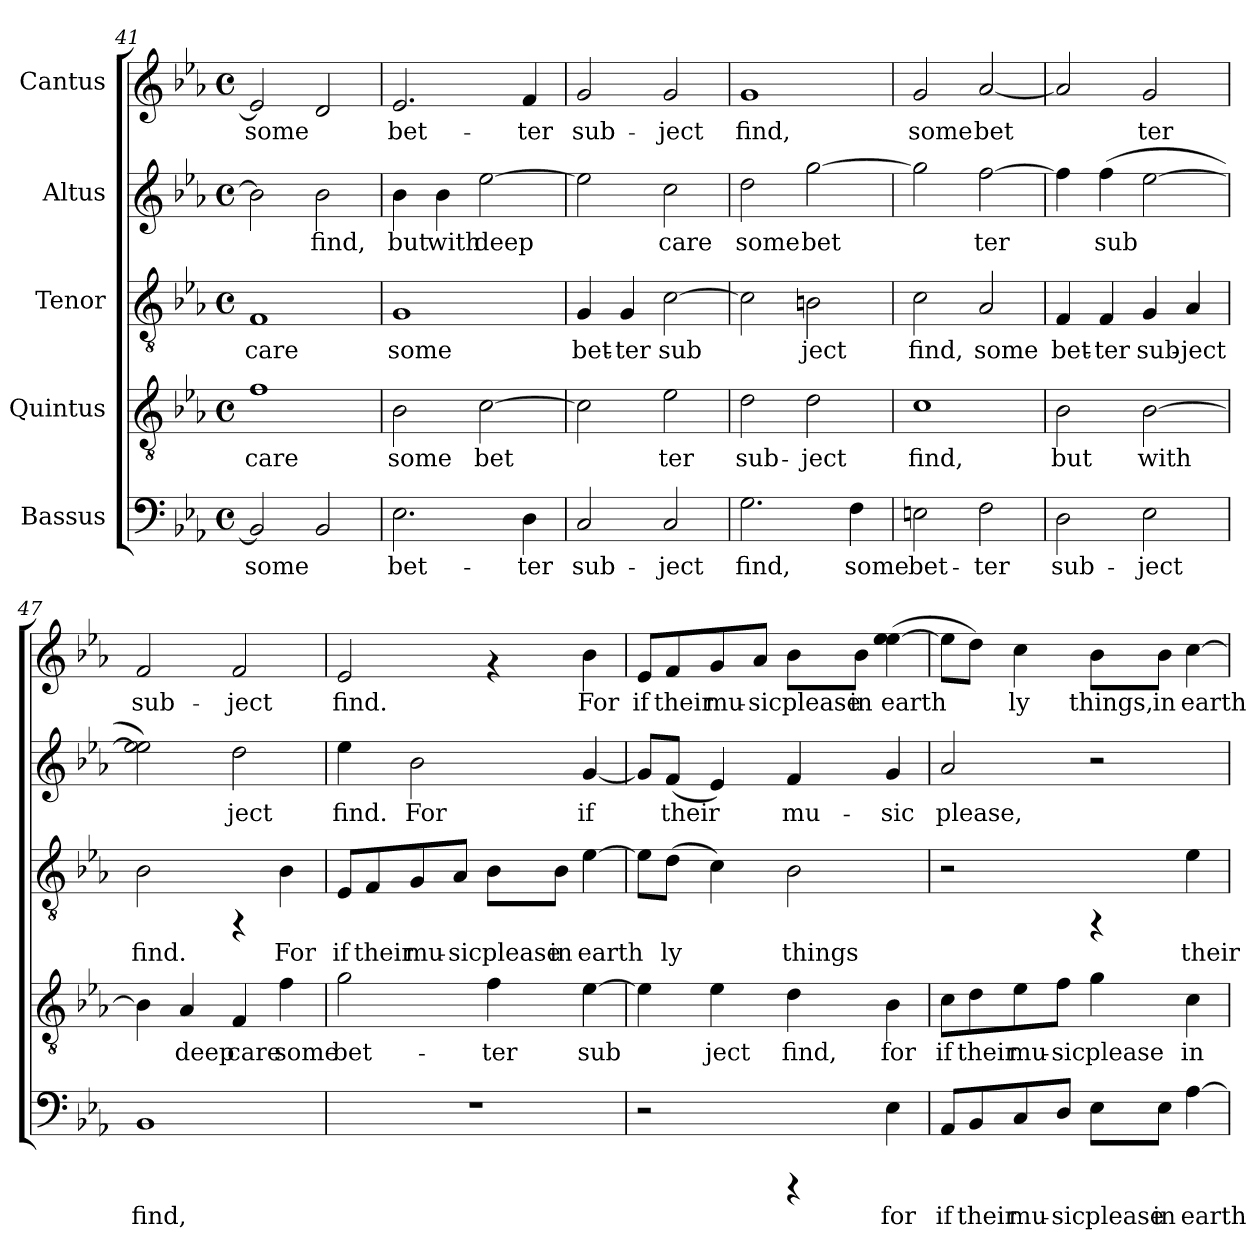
**kern	**text	**kern	**text	**kern	**text	**kern	**text	**kern	**text
*part5	*part5	*part4	*part4	*part3	*part3	*part2	*part2	*part1	*part1
*staff5	*staff5	*staff4	*staff4	*staff3	*staff3	*staff2	*staff2	*staff1	*staff1
*I"Bassus	*	*I"Quintus	*	*I"Tenor	*	*I"Altus	*	*I"Cantus	*
*clefF4	*	*clefGv2	*	*clefGv2	*	*clefG2	*	*clefG2	*
*k[b-e-a-]	*	*k[b-e-a-]	*	*k[b-e-a-]	*	*k[b-e-a-]	*	*k[b-e-a-]	*
*E-:	*	*E-:	*	*E-:	*	*E-:	*	*E-:	*
*M4/4	*	*M4/4	*	*M4/4	*	*M4/4	*	*M4/4	*
*met(c)	*	*met(c)	*	*met(c)	*	*met(c)	*	*met(c)	*
=41	=41	=41	=41	=41	=41	=41	=41	=41	=41
!	!LO:LY:b:cj	!	!LO:LY:b:cj	!	!LO:LY:b:cj	!	!LO:LY:b:cj	!	!LO:LY:b:cj
2BB-/]	some	1f	care	1F	care	2b-\]	.	2e-/]	some
!	!LO:LY:b:cj	!	!	!	!	!	!LO:LY:b:cj	!	!LO:LY:b:cj
2BB-/	.	.	.	.	.	2b-\	find,	2d/	.
=42	=42	=42	=42	=42	=42	=42	=42	=42	=42
!	!LO:LY:b:cj	!	!LO:LY:b:cj	!	!LO:LY:b:cj	!	!LO:LY:b:cj	!	!LO:LY:b:cj
2.E-\	bet-	2B-\	some	1G	some	4b-\	but	2.e-/	bet-
!	!	!	!	!	!	!	!LO:LY:b:cj	!	!
.	.	.	.	.	.	4b-\	with	.	.
!	!	!	!LO:LY:b:cj	!	!	!	!LO:LY:b:cj	!	!
.	.	[>2c\	bet-	.	.	[>2ee-\	deep	.	.
!	!LO:LY:b:cj	!	!	!	!	!	!	!	!LO:LY:b:cj
4D\	-ter	.	.	.	.	.	.	4f/	-ter
=43	=43	=43	=43	=43	=43	=43	=43	=43	=43
!	!LO:LY:b:cj	!	!LO:LY:b:cj	!	!LO:LY:b:cj	!	!LO:LY:b:cj	!	!LO:LY:b:cj
2C/	sub-	2c\]	--	4G/	bet-	2ee-\]	.	2g/	sub-
!	!	!	!	!	!LO:LY:b:cj	!	!	!	!
.	.	.	.	4G/	-ter	.	.	.	.
!	!LO:LY:b:cj	!	!LO:LY:b:cj	!	!LO:LY:b:cj	!	!LO:LY:b:cj	!	!LO:LY:b:cj
2C/	-ject	2e-\	-ter	[>2c\	sub-	2cc\	care	2g/	-ject
=44	=44	=44	=44	=44	=44	=44	=44	=44	=44
!	!LO:LY:b:cj	!	!LO:LY:b:cj	!	!LO:LY:b:cj	!	!LO:LY:b:cj	!	!LO:LY:b:cj
2.G\	find,	2d\	sub-	2c\]	--	2dd\	some	1g	find,
!	!	!	!LO:LY:b:cj	!	!LO:LY:b:cj	!	!LO:LY:b:cj	!	!
.	.	2d\	-ject	2Bn\	-ject	[>2gg\	bet-	.	.
!	!LO:LY:b:cj	!	!	!	!	!	!	!	!
4F\	some	.	.	.	.	.	.	.	.
=45	=45	=45	=45	=45	=45	=45	=45	=45	=45
!	!LO:LY:b:cj	!	!LO:LY:b:cj	!	!LO:LY:b:cj	!	!LO:LY:b:cj	!	!LO:LY:b:cj
2En\	bet-	1c	find,	2c\	find,	2gg\]	--	2g/	some
!	!LO:LY:b:cj	!	!	!	!LO:LY:b:cj	!	!LO:LY:b:cj	!	!LO:LY:b:cj
2F\	-ter	.	.	2A-/	some	[>2ff\	-ter	[<2a-/	bet-
=46	=46	=46	=46	=46	=46	=46	=46	=46	=46
!	!LO:LY:b:cj	!	!LO:LY:b:cj	!	!LO:LY:b:cj	!	!LO:LY:b:cj	!	!LO:LY:b:cj
2D\	sub-	2B-\	but	4F/	bet-	4ff\]	.	2a-/]	--
!	!	!	!	!	!LO:LY:b:cj	!	!LO:LY:b:cj	!	!
.	.	.	.	4F/	-ter	(>4ff\	sub-	.	.
!	!LO:LY:b:cj	!	!LO:LY:b:cj	!	!LO:LY:b:cj	!	!LO:LY:b:cj	!	!LO:LY:b:cj
2E-\	-ject	[<2B-\	with	4G/	sub-	[<2ee-\	--	2g/	-ter
!	!	!	!	!	!LO:LY:b:cj	!	!	!	!
.	.	.	.	4A-/	-ject	.	.	.	.
!!LO:LB:g=z
=47	=47	=47	=47	=47	=47	=47	=47	=47	=47
!	!LO:LY:b:cj	!	!LO:LY:b:cj	!	!LO:LY:b:cj	!	!LO:LY:b:cj	!	!LO:LY:b:cj
1BB-	find,	4B-\]	.	2B-\	find.	2ee-\ 2ee-\])	--	2f/	sub-
!	!	!	!LO:LY:b:cj	!	!	!	!	!	!
.	.	4A-/	deep	.	.	.	.	.	.
!	!	!	!LO:LY:b:cj	!	!	!	!LO:LY:b:cj	!	!LO:LY:b:cj
.	.	4F/	care	4rFF	.	2dd\	-ject	2f/	-ject
!	!	!	!LO:LY:b:cj	!	!LO:LY:b:cj	!	!	!	!
.	.	4f\	some	4B-\	For	.	.	.	.
=48	=48	=48	=48	=48	=48	=48	=48	=48	=48
!	!	!	!LO:LY:b:cj	!	!LO:LY:b:cj	!	!LO:LY:b:cj	!	!LO:LY:b:cj
1r	.	2g\	bet-	8E-/L	if	4ee-\	find.	2e-/	find.
!	!	!	!	!	!LO:LY:b:cj	!	!	!	!
.	.	.	.	8F/	their	.	.	.	.
!	!	!	!	!	!LO:LY:b:cj	!	!LO:LY:b:cj	!	!
.	.	.	.	8G/	mu-	2b-\	For	.	.
!	!	!	!	!	!LO:LY:b:cj	!	!	!	!
.	.	.	.	8A-/J	-sic	.	.	.	.
!	!	!	!LO:LY:b:cj	!	!LO:LY:b:cj	!	!	!	!
.	.	4f\	-ter	8B-\L	please	.	.	4rf	.
!	!	!	!	!	!LO:LY:b:cj	!	!	!	!
.	.	.	.	8B-\J	in	.	.	.	.
!	!	!	!LO:LY:b:cj	!	!LO:LY:b:cj	!	!LO:LY:b:cj	!	!LO:LY:b:cj
.	.	[>4e-\	sub-	[>4e-\	earth-	[<4g/	if	4b-\	For
=49	=49	=49	=49	=49	=49	=49	=49	=49	=49
!	!	!	!LO:LY:b:cj	!	!LO:LY:b:cj	!	!LO:LY:b:cj	!	!LO:LY:b:cj
2r	.	4e-\]	--	8e-\L]	--	8g/L]	.	8e-/L	if
!	!	!	!	!	!LO:LY:b:cj	!	!LO:LY:b:cj	!	!LO:LY:b:cj
.	.	.	.	(>8d\J	-ly	(<8f/J	their	8f/	their
!	!	!	!LO:LY:b:cj	!	!LO:LY:b:cj	!	!LO:LY:b:cj	!	!LO:LY:b:cj
.	.	4e-\	-ject	4c\)	.	4e-/)	.	8g/	mu-
!	!	!	!	!	!	!	!	!	!LO:LY:b:cj
.	.	.	.	.	.	.	.	8a-/J	-sic
!	!	!	!LO:LY:b:cj	!	!LO:LY:b:cj	!	!LO:LY:b:cj	!	!LO:LY:b:cj
4rCCC	.	4d\	find,	2B-\	things	4f/	mu-	8b-\L	please
!	!	!	!	!	!	!	!	!	!LO:LY:b:cj
.	.	.	.	.	.	.	.	8b-\J	in
!	!LO:LY:b:cj	!	!LO:LY:b:cj	!	!	!	!LO:LY:b:cj	!	!LO:LY:b:cj
4E-\	for	4B-\	for	.	.	4g/	-sic	(>4ee-\ [<4ee-\	earth-
!!LO:PB:g=z
=50	=50	=50	=50	=50	=50	=50	=50	=50	=50
!	!LO:LY:b:cj	!	!LO:LY:b:cj	!	!	!	!LO:LY:b:cj	!	!LO:LY:b:cj
8AA-/L	if	8c\L	if	2r	.	2a-/	please,	8ee-\L]	--
!	!LO:LY:b:cj	!	!LO:LY:b:cj	!	!	!	!	!	!LO:LY:b:cj
8BB-/	their	8d\	their	.	.	.	.	8dd\J)	--
!	!LO:LY:b:cj	!	!LO:LY:b:cj	!	!	!	!	!	!LO:LY:b:cj
8C/	mu-	8e-\	mu-	.	.	.	.	4cc\	-ly
!	!LO:LY:b:cj	!	!LO:LY:b:cj	!	!	!	!	!	!
8D/J	-sic	8f\J	-sic	.	.	.	.	.	.
!	!LO:LY:b:cj	!	!LO:LY:b:cj	!	!	!	!	!	!LO:LY:b:cj
8E-\L	please	4g\	please	4rFF	.	2r	.	8b-\L	things,
!	!LO:LY:b:cj	!	!	!	!	!	!	!	!LO:LY:b:cj
8E-\J	in	.	.	.	.	.	.	8b-\J	in
!	!LO:LY:b:cj	!	!LO:LY:b:cj	!	!LO:LY:b:cj	!	!	!	!LO:LY:b:cj
[>4A-\	earth-	4c\	in	4e-\	their	.	.	[>4cc\	earth-
=	=	=	=	=	=	=	=	=	=
*-	*-	*-	*-	*-	*-	*-	*-	*-	*-
